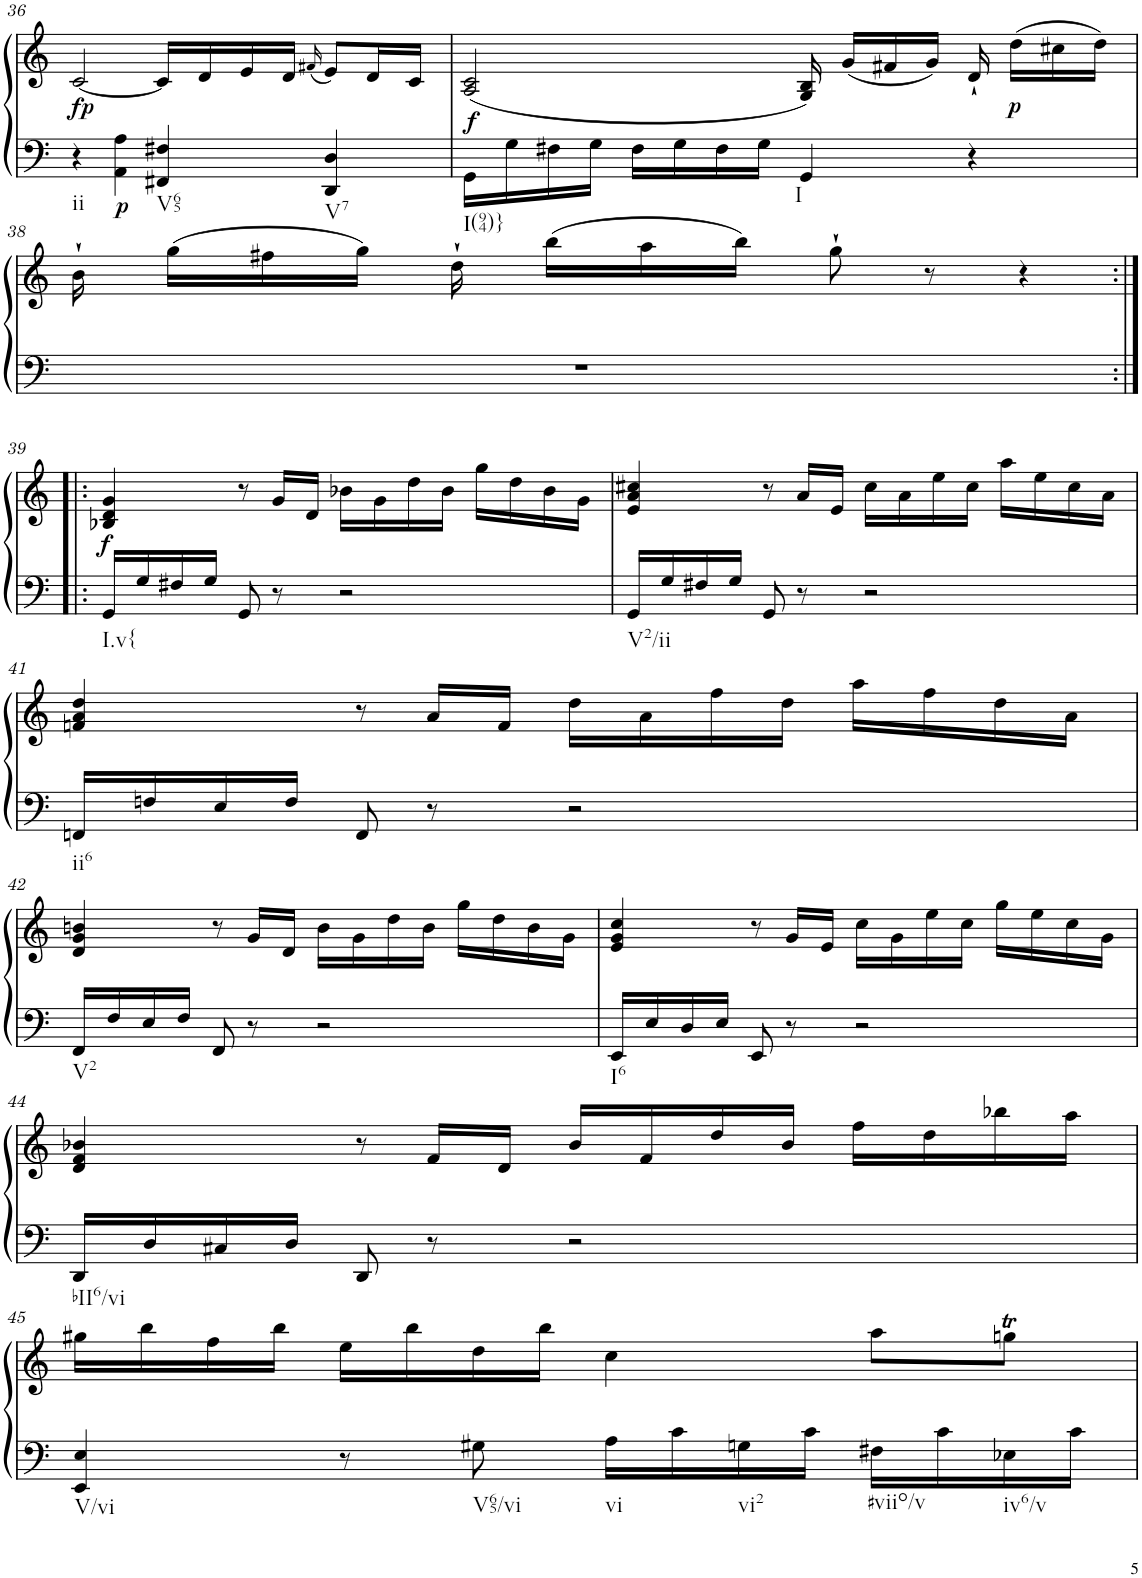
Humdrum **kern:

**kern	**kern	**dynam
*part1	*part1	*part1
*staff2	*staff1	*staff1/2
*I"Klavier linke Hand	*	*
!!LO:PB:g=z
*clefF4	*clefG2	*
*k[]	*k[]	*
*M4/4	*M4/4	*
=36	=36	=36
!LO:TX:b:t=ii	!	!
!	!	!LO:DY:b
4r	[2c/	fp
!	!	!LO:DY:b=2
4AA\ 4A\	.	p
!LO:TX:b:t=V65	!	!
4FF#X/ 4F#X/	16c/LL]	.
.	16d/	.
.	16e/	.
.	16d/JJ	.
.	(16qf#X/	.
!LO:TX:b:t=V7	!	!
4DD/ 4D/	8e/L)	.
.	16d/L	.
.	16c/JJ	.
=37	=37	=37
!LO:TX:b:t=I(94)}	!	!
!	!	!LO:DY:b
16GG\LL	(2A/ 2c/	f
16G\	.	.
16F#X\	.	.
16G\JJ	.	.
16F#\LL	.	.
16G\	.	.
16F#\	.	.
16G\JJ	.	.
!LO:TX:b:t=I	!	!
4GG/	16G/ 16B/)	.
.	(16g/LL	.
.	16f#X/	.
.	16g/JJ)	.
4r	16d`/	.
!	!	!LO:DY:b
.	(16dd\LL	p
.	16cc#X\	.
.	16dd\JJ)	.
!!LO:LB:g=z
=38	=38	=38
1r	16b`\	.
.	(16gg\LL	.
.	16ff#X\	.
.	16gg\JJ)	.
.	16dd`\	.
.	(16bb\LL	.
.	16aa\	.
.	16bb\JJ)	.
.	8gg`\	.
.	8r	.
.	4r	.
!!LO:LB:g=z
=39:|!|:	=39:|!|:	=39:|!|:
!LO:TX:b:t=I.v{	!	!
!	!	!LO:DY:b
16GG/LL	4B-X/ 4d/ 4g/	f
16G/	.	.
16F#X/	.	.
16G/JJ	.	.
8GG/	8r	.
8r	16g/LL	.
.	16d/JJ	.
2r	16b-X\LL	.
.	16g\	.
.	16dd\	.
.	16b-\JJ	.
.	16gg\LL	.
.	16dd\	.
.	16b-\	.
.	16g\JJ	.
=40	=40	=40
!LO:TX:b:t=V2/ii	!	!
16GG/LL	4e/ 4a/ 4cc#X/	.
16G/	.	.
16F#X/	.	.
16G/JJ	.	.
8GG/	8r	.
8r	16a/LL	.
.	16e/JJ	.
2r	16cc#\LL	.
.	16a\	.
.	16ee\	.
.	16cc#\JJ	.
.	16aa\LL	.
.	16ee\	.
.	16cc#\	.
.	16a\JJ	.
!!LO:LB:g=z
=41	=41	=41
!LO:TX:b:t=ii6	!	!
16FFn/LL	4fn/ 4a/ 4dd/	.
16Fn/	.	.
16E/	.	.
16F/JJ	.	.
8FF/	8r	.
8r	16a/LL	.
.	16f/JJ	.
2r	16dd\LL	.
.	16a\	.
.	16ff\	.
.	16dd\JJ	.
.	16aa\LL	.
.	16ff\	.
.	16dd\	.
.	16a\JJ	.
!!LO:LB:g=z
=42	=42	=42
!LO:TX:b:t=V2	!	!
16FF/LL	4d/ 4g/ 4bn/	.
16F/	.	.
16E/	.	.
16F/JJ	.	.
8FF/	8r	.
8r	16g/LL	.
.	16d/JJ	.
2r	16b\LL	.
.	16g\	.
.	16dd\	.
.	16b\JJ	.
.	16gg\LL	.
.	16dd\	.
.	16b\	.
.	16g\JJ	.
=43	=43	=43
!LO:TX:b:t=I6	!	!
16EE/LL	4e/ 4g/ 4cc/	.
16E/	.	.
16D/	.	.
16E/JJ	.	.
8EE/	8r	.
8r	16g/LL	.
.	16e/JJ	.
2r	16cc\LL	.
.	16g\	.
.	16ee\	.
.	16cc\JJ	.
.	16gg\LL	.
.	16ee\	.
.	16cc\	.
.	16g\JJ	.
!!LO:LB:g=z
=44	=44	=44
!LO:TX:b:t=bII6/vi	!	!
16DD/LL	4d/ 4f/ 4b-X/	.
16D/	.	.
16C#X/	.	.
16D/JJ	.	.
8DD/	8r	.
8r	16f/LL	.
.	16d/JJ	.
2r	16b-/LL	.
.	16f/	.
.	16dd/	.
.	16b-/JJ	.
.	16ff\LL	.
.	16dd\	.
.	16bb-X\	.
.	16aa\JJ	.
!!LO:LB:g=z
=45	=45	=45
!LO:TX:b:t=V/vi	!	!
4EE/ 4E/	16gg#X\LL	.
.	16bb\	.
.	16ff\	.
.	16bb\JJ	.
8r	16ee\LL	.
.	16bb\	.
!LO:TX:b:t=V65/vi	!	!
8G#X\	16dd\	.
.	16bb\JJ	.
!LO:TX:b:t=vi	!	!
16A\LL	4cc\	.
16c\	.	.
!LO:TX:b:t=vi2	!	!
16Gn\	.	.
16c\JJ	.	.
!LO:TX:b:t=#viio/v	!	!
16F#X\LL	8aa\L	.
16c\	.	.
!LO:TX:b:t=iv6/v	!	!
16E-X\	8ggnT\J	.
16c\JJ	.	.
=	=	=
*-	*-	*-
